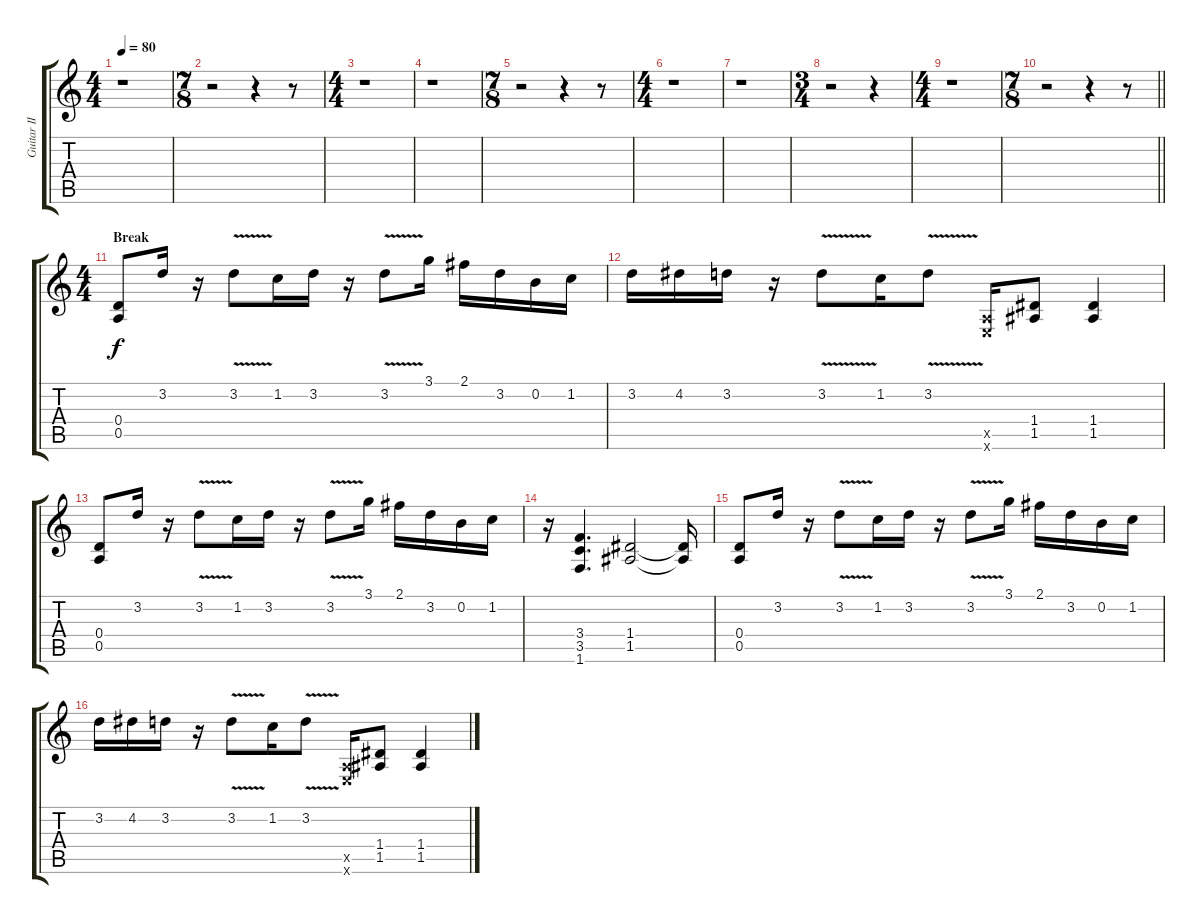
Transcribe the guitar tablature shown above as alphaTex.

\track ("Guitar II" "Guitar II") {instrument distortionguitar}
\staff {score tabs}
\tuning (E4 B3 G3 D3 A2 E2) {hide}
\ts (4 4)
\tempo 80
\clef g2
\ks c
r.1{dy f} |
\ts (7 8)
r.2 r.4 r.8 |
\ts (4 4)
r.1 |
r.1 |
\ts (7 8)
r.2 r.4 r.8 |
\ts (4 4)
r.1 |
r.1 |
\ts (3 4)
r.2 r.4 |
\ts (4 4)
r.1 |
\ts (7 8)
\barLineRight lightlight
r.2 r.4 r.8 |
\ts (4 4)
\section ("" "Break")
(0.4 0.5).8{instrument distortionguitar} 3.2.16 r.16 3.2{v}.8 1.2.16 3.2.16 r.16 3.2{v}.8 3.1.16 2.1.16 3.2.16 0.2.16 1.2.16 |
3.2.16 4.2.16 3.2.16 r.16 3.2{v}.8 1.2.16 3.2{v}.8 (0.5{x} 0.6{x}).16 (1.4 1.5).8 (1.4 1.5).4 |
(0.4 0.5).8 3.2.16 r.16 3.2{v}.8 1.2.16 3.2.16 r.16 3.2{v}.8 3.1.16 2.1.16 3.2.16 0.2.16 1.2.16 |
r.16 (3.4 3.5 1.6).4{d} (1.4 1.5).2 (1.4{t} 1.5{t}).16 |
(0.4 0.5).8 3.2.16 r.16 3.2{v}.8 1.2.16 3.2.16 r.16 3.2{v}.8 3.1.16 2.1.16 3.2.16 0.2.16 1.2.16 |
3.2.16 4.2.16 3.2.16 r.16 3.2{v}.8 1.2.16 3.2{v}.8 (0.5{x} 0.6{x}).16 (1.4 1.5).8 (1.4 1.5).4
